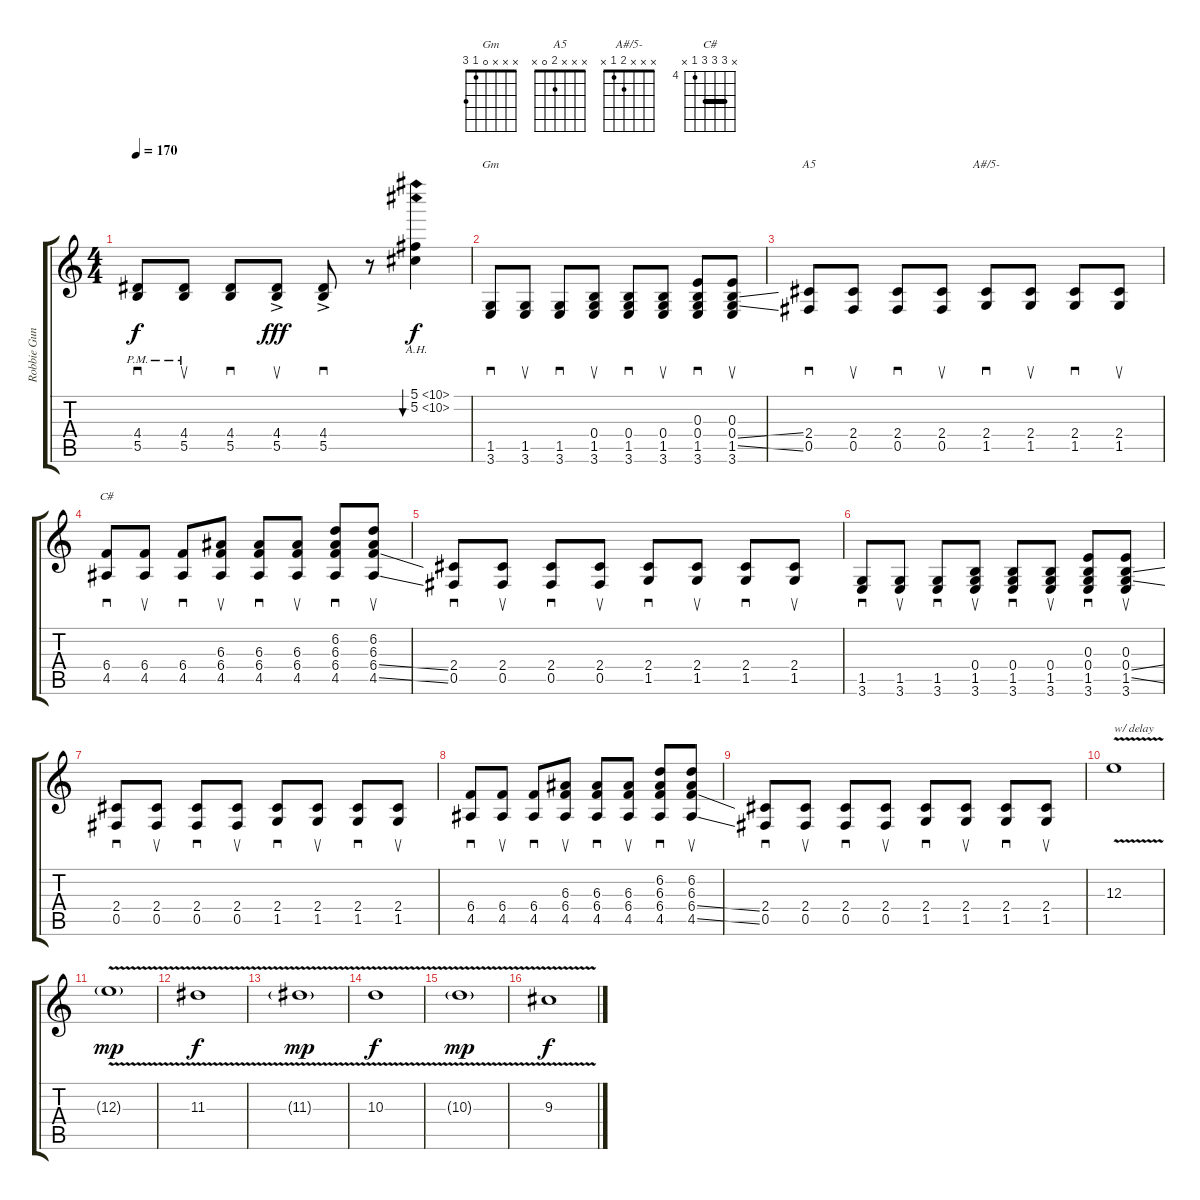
\track ("Robbie Gunn (Guitar)" "Robbie Gun") {instrument distortionguitar}
\staff {score tabs}
\tuning (Db4 Ab3 E3 B2 Gb2 Db2) {hide}
\chord ("Gm" x x x 0 1 3)
\chord ("A5" x x x 2 0 x)
\chord ("A#/5-" x x x 2 1 x)
\chord ("C#" x 6 6 6 4 x) {firstfret 4 barre 6}
\ts (4 4)
\tempo 170
\clef g2
\ks c
(4.4{pm} 5.5{pm}).8{sd dy f} (4.4 5.5{pm}).8{su} (4.4 5.5).8{sd} (4.4{ac} 5.5{ac}).8{su dy fff} (4.4{ac} 5.5{ac}).8{sd} r.8 (5.1{ah 5} 5.2{ah 5}).4{bu 60 dy f instrument guitarharmonics} |
(1.5 3.6).8{sd ch "Gm" instrument distortionguitar} (1.5 3.6).8{su} (1.5 3.6).8{sd} (0.4 1.5 3.6).8{su} (0.4 1.5 3.6).8{sd} (0.4 1.5 3.6).8{su} (0.3 0.4 1.5 3.6).8{sd} (0.3 0.4{ss} 1.5{ss} 3.6).8{su} |
(2.4 0.5).8{sd ch "A5"} (2.4 0.5).8{su} (2.4 0.5).8{sd} (2.4 0.5).8{su} (2.4 1.5).8{sd ch "A#/5-"} (2.4 1.5).8{su} (2.4 1.5).8{sd} (2.4 1.5).8{su} |
(6.4 4.5).8{sd ch "C#"} (6.4 4.5).8{su} (6.4 4.5).8{sd} (6.3 6.4 4.5).8{su} (6.3 6.4 4.5).8{sd} (6.3 6.4 4.5).8{su} (6.2 6.3 6.4 4.5).8{sd} (6.2 6.3 6.4{ss} 4.5{ss}).8{su} |
(2.4 0.5).8{sd} (2.4 0.5).8{su} (2.4 0.5).8{sd} (2.4 0.5).8{su} (2.4 1.5).8{sd} (2.4 1.5).8{su} (2.4 1.5).8{sd} (2.4 1.5).8{su} |
(1.5 3.6).8{sd} (1.5 3.6).8{su} (1.5 3.6).8{sd} (0.4 1.5 3.6).8{su} (0.4 1.5 3.6).8{sd} (0.4 1.5 3.6).8{su} (0.3 0.4 1.5 3.6).8{sd} (0.3 0.4{ss} 1.5{ss} 3.6).8{su} |
(2.4 0.5).8{sd} (2.4 0.5).8{su} (2.4 0.5).8{sd} (2.4 0.5).8{su} (2.4 1.5).8{sd} (2.4 1.5).8{su} (2.4 1.5).8{sd} (2.4 1.5).8{su} |
(6.4 4.5).8{sd} (6.4 4.5).8{su} (6.4 4.5).8{sd} (6.3 6.4 4.5).8{su} (6.3 6.4 4.5).8{sd} (6.3 6.4 4.5).8{su} (6.2 6.3 6.4 4.5).8{sd} (6.2 6.3 6.4{ss} 4.5{ss}).8{su} |
(2.4 0.5).8{sd} (2.4 0.5).8{su} (2.4 0.5).8{sd} (2.4 0.5).8{su} (2.4 1.5).8{sd} (2.4 1.5).8{su} (2.4 1.5).8{sd} (2.4 1.5).8{su} |
12.3{v}.1{txt "w/ delay" instrument fx2soundtrack} |
12.3{v g}.1{dy mp} |
11.3{v}.1{dy f} |
11.3{v g}.1{dy mp} |
10.3{v}.1{dy f} |
10.3{v g}.1{dy mp} |
9.3{v}.1{dy f}
